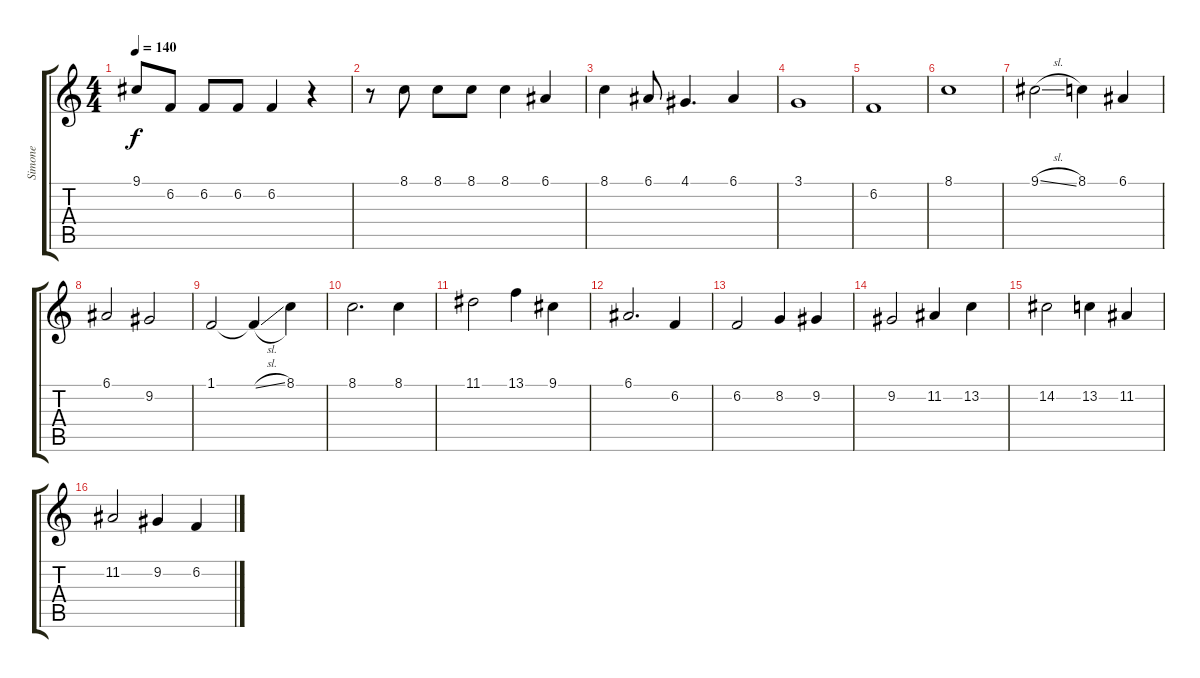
\track ("Simone" "Simone") {instrument viola}
\staff {score tabs}
\tuning (E4 B3 G3 D3 A2 E2) {hide}
\ts (4 4)
\tempo 140
\clef g2
\ks c
9.1{t}.8{dy f} 6.2.8 6.2.8 6.2.8 6.2.4 r.4 |
r.8 8.1.8 8.1.8 8.1.8 8.1.4 6.1.4 |
8.1.4 6.1.8 4.1.4{d} 6.1.4 |
3.1.1 |
6.2.1 |
8.1.1 |
9.1{sl}.2 8.1.4 6.1.4 |
6.1.2 9.2.2 |
1.1.2 1.1{sl t}.4 8.1.4 |
8.1.2{d} 8.1.4 |
11.1.2 13.1.4 9.1.4 |
6.1.2{d} 6.2.4 |
6.2.2 8.2.4 9.2.4 |
9.2.2 11.2.4 13.2.4 |
14.2.2 13.2.4 11.2.4 |
11.2.2 9.2.4 6.2.4
